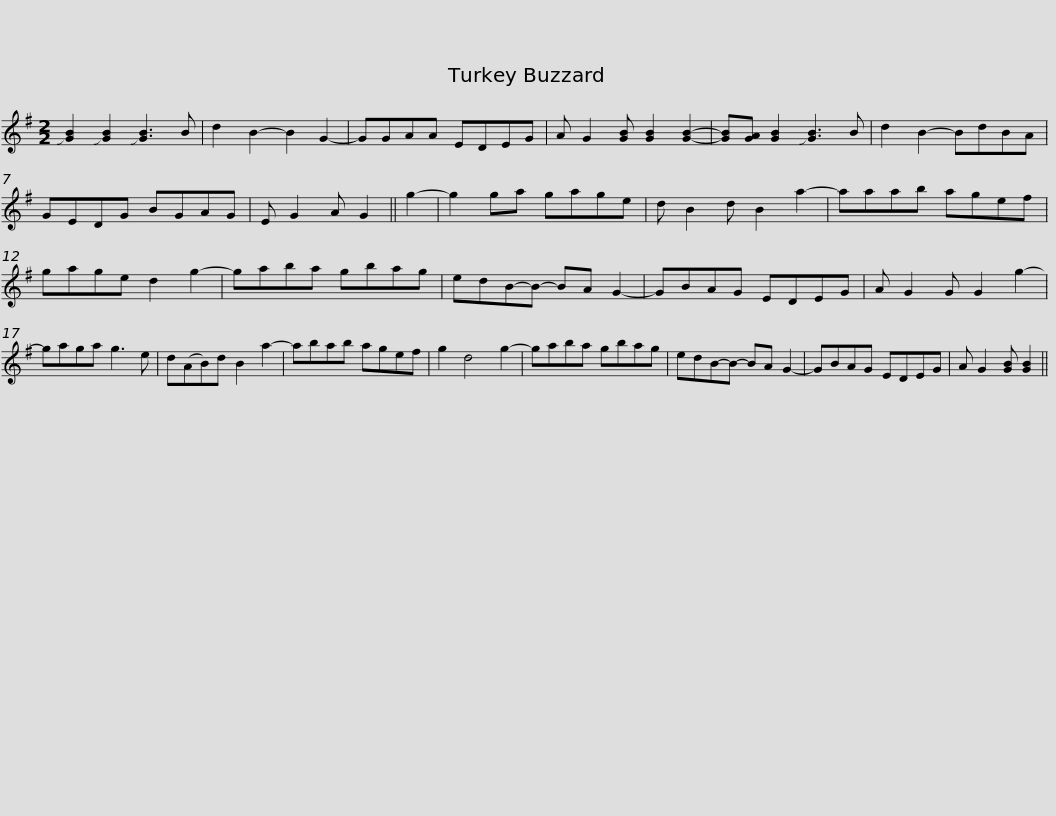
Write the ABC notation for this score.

X:1
L:1/8
M:2/2
I:linebreak $
K:G
V:1 treble
V:1
 !slide![GB]2 !slide![GB]2 !slide![GB]3 B | d2 B2- B2 G2- | GGAA EDEG | A G2 [GB] [GB]2 [GB]2- | [GB][GA] [GB]2 !slide![GB]3 B | %5
 d2 B2- BdBA |$ GEDG BGAG | E G2 A G2 || g2- | g2 ga gage | %10
 d B2 d B2 a2- | aaab agef | gage d2 g2- |$ gaba gbag | edB-B- BA G2- | %15
 GBAG EDEG | A G2 G G2 g2- | gaga g3 e | d(AB)d B2 a2- |$ abab agef | %20
 g2 d4 g2- | gaba gbag | edB-B- BA G2- | GBAG EDEG | A G2 [GB] [GB]2 || %25
